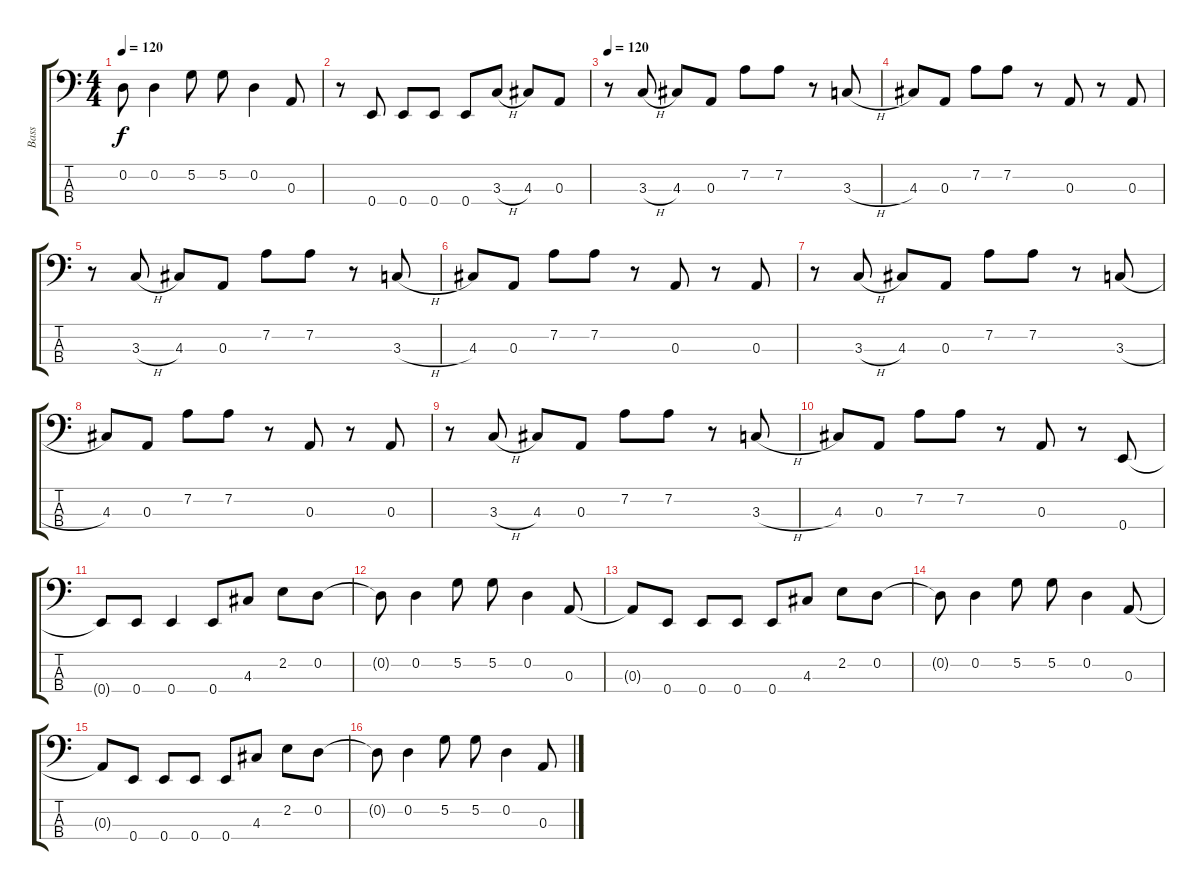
\track ("Bass" "Bass") {instrument electricbassfinger}
\staff {score tabs}
\tuning (G2 D2 A1 E1) {hide}
\ts (4 4)
\tempo 120
\clef f4
\ks c
0.2{t}.8{dy f} 0.2.4 5.2.8 5.2.8 0.2.4 0.3.8 |
r.8 0.4.8 0.4.8 0.4.8 0.4.8 3.3{h}.8 4.3.8 0.3.8 |
\tempo 120
r.8 3.3{h}.8 4.3.8 0.3.8 7.2.8 7.2.8 r.8 3.3{h}.8 |
4.3.8 0.3.8 7.2.8 7.2.8 r.8 0.3.8 r.8 0.3.8 |
r.8 3.3{h}.8 4.3.8 0.3.8 7.2.8 7.2.8 r.8 3.3{h}.8 |
4.3.8 0.3.8 7.2.8 7.2.8 r.8 0.3.8 r.8 0.3.8 |
r.8 3.3{h}.8 4.3.8 0.3.8 7.2.8 7.2.8 r.8 3.3{h}.8 |
4.3.8 0.3.8 7.2.8 7.2.8 r.8 0.3.8 r.8 0.3.8 |
r.8 3.3{h}.8 4.3.8 0.3.8 7.2.8 7.2.8 r.8 3.3{h}.8 |
4.3.8 0.3.8 7.2.8 7.2.8 r.8 0.3.8 r.8 0.4.8 |
0.4{t}.8 0.4.8 0.4.4 0.4.8 4.3.8 2.2.8 0.2.8 |
0.2{t}.8 0.2.4 5.2.8 5.2.8 0.2.4 0.3.8 |
0.3{t}.8 0.4.8 0.4.8 0.4.8 0.4.8 4.3.8 2.2.8 0.2.8 |
0.2{t}.8 0.2.4 5.2.8 5.2.8 0.2.4 0.3.8 |
0.3{t}.8 0.4.8 0.4.8 0.4.8 0.4.8 4.3.8 2.2.8 0.2.8 |
0.2{t}.8 0.2.4 5.2.8 5.2.8 0.2.4 0.3.8
